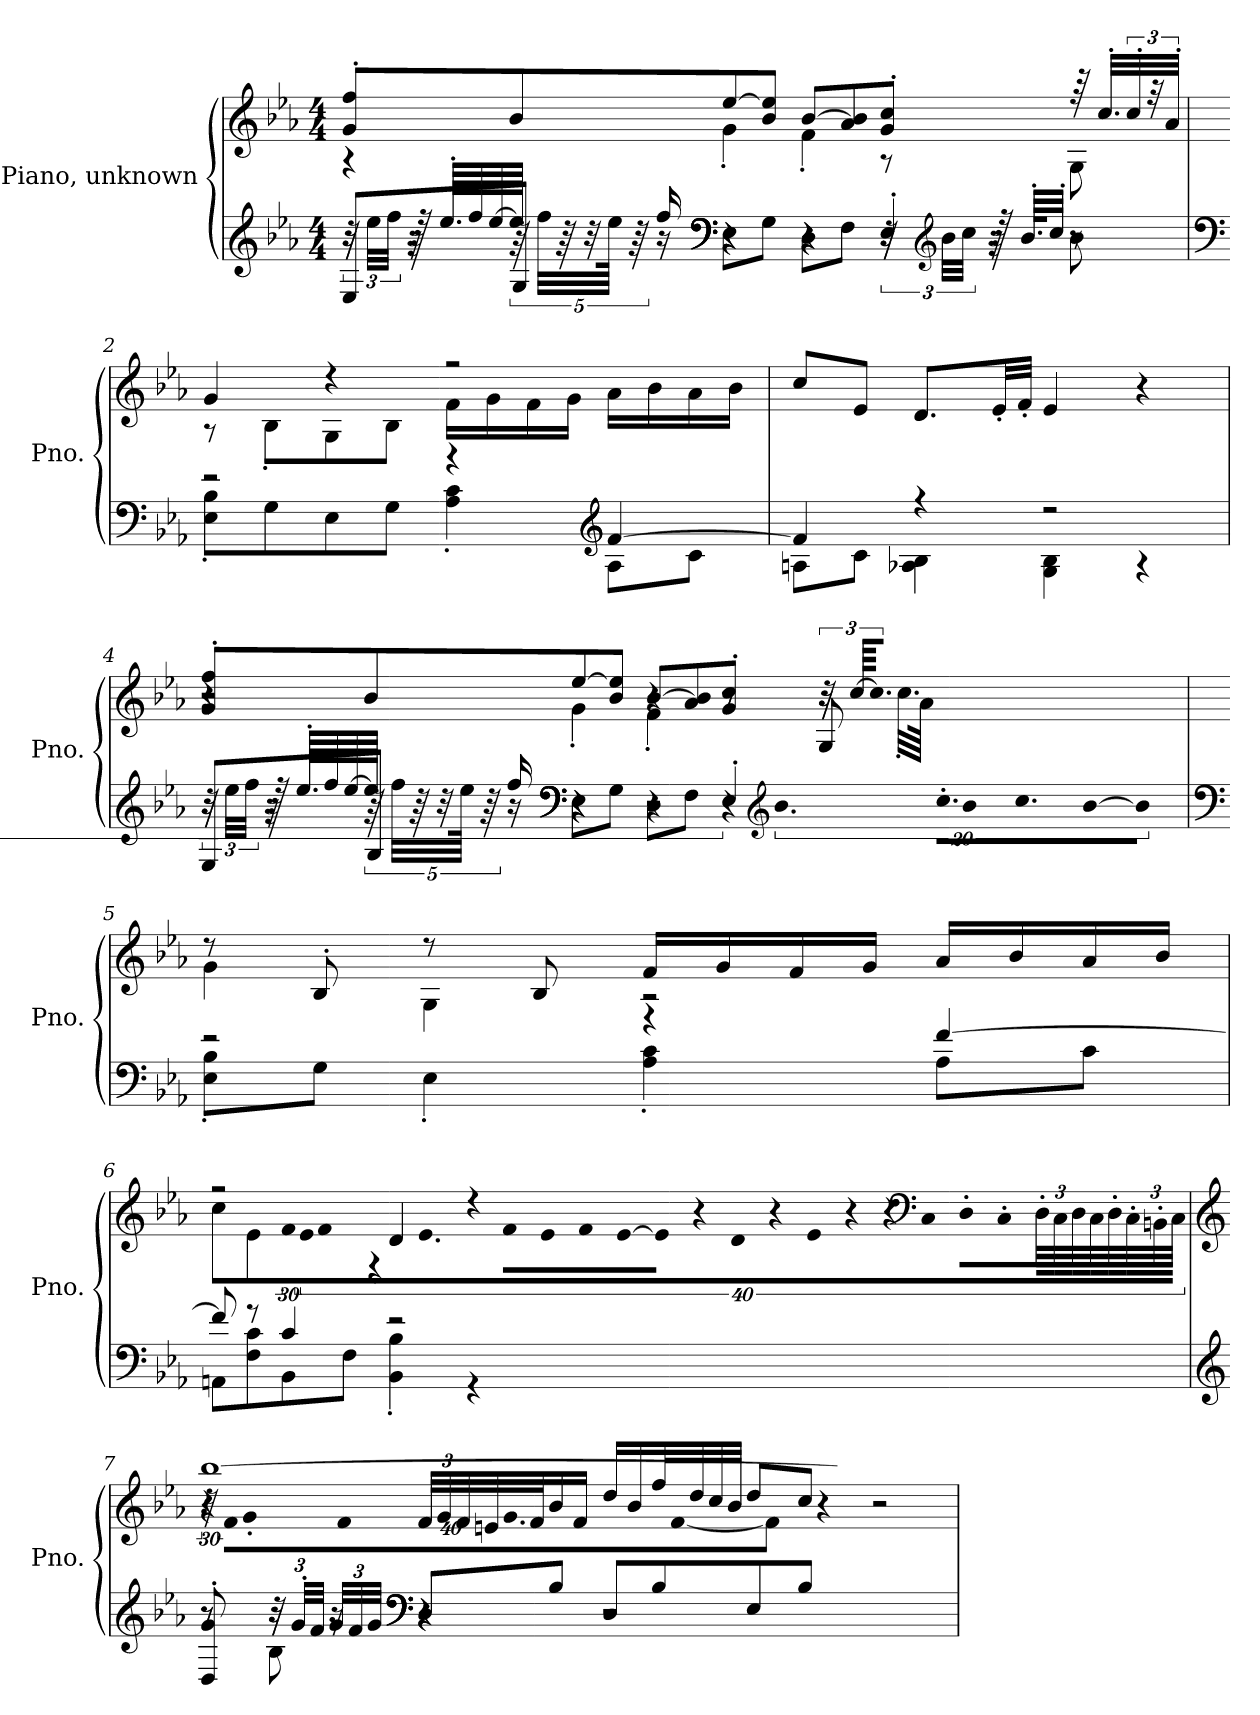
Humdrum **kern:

**kern	**kern
*part1	*part1
*staff2	*staff1
*I"Piano, unknown	*
*I'Pno.	*
*clefG2	*clefG2
*k[b-e-a-]	*k[b-e-a-]
*M4/4	*M4/4
*MM120	*MM120
=1	=1
*^	*^
*	*^	*	*
16r	48r	8E-/L	8g/' 8ff/'L	4r
.	48ee-\LLL	.	.	.
.	48ff\JJJ	.	.	.
128r	16r	.	.	.
64.ee-'/LLLL	.	.	.	.
64ff/	.	.	.	.
[64ee-/	.	.	.	.
64ee-/JJJJ]	80r	8G/J	8b-/	.
.	40ff\LLL	.	.	.
64r	.	.	.	.
32r	.	.	.	.
.	80ee-\JJJk	.	.	.
.	80r	.	.	.
16ff/	16r	.	.	.
*clefF4	*	*	*	*
4r	8E-\L	4r	[8ee-/	4g'\
.	8G\J	.	8b-/ 8ee-/]J	.
4r	8D\L	4r	[8b-/L	4f'\
.	8F\J	.	8a-/ 8b-/]	.
16r	48r	4E-'/	8g/' 8cc/'J	8r
*clefG2	*	*	*	*
.	48b-\LLL	.	.	.
.	48cc\JJJ	.	.	.
128r	16r	.	.	.
64.b-'/KLLL	.	.	.	.
32cc'/JJJ	.	.	.	.
8r	8b-\	.	64r	8G\
.	.	.	32.cc'/LLL	.
.	.	.	48cc'/JJJ	.
.	.	.	48r	.
.	.	.	48a-'/	.
*v	*v	*v	*	*
!!LO:LB:g=z	!!
=2	=2	=2
*clefF4	*	*
*^	*	*
2r	8E-\' 8B-\'L	4g/	8r
.	8G\	.	8B-'\L
.	8E-\	4r	8G\
.	8G\J	.	8B-\J
4r	4A-\' 4c\'	2r	16f\LL
.	.	.	16g\
.	.	.	16f\
.	.	.	16g\JJ
*clefG2	*	*	*
[4f/	8A-\L	.	16a-\LL
.	.	.	16b-\
.	8c\J	.	16a-\
.	.	.	16b-\JJ
*	*	*v	*v
=3	=3	=3
4f/]	8An\L	8cc/L
.	8c\J	8e-/J
4r	4A-X\ 4B-\	8.d/L
.	.	32e-'/LL
.	.	32f'/JJJ
2r	4G\ 4B-\	4e-/
.	4r	4r
!!LO:LB:g=z
=4	=4	=4
*	*^	*^
*	*	*	*	*^
16r	48r	8E-/L	8g/' 8ff/'L	4r	2r
.	48ee-\LLL	.	.	.	.
.	48ff\JJJ	.	.	.	.
128r	16r	.	.	.	.
64.ee-'/LLLL	.	.	.	.	.
64ff/	.	.	.	.	.
[64ee-/	.	.	.	.	.
64ee-/JJJJ]	80r	8G/J	8b-/	.	.
.	40ff\LLL	.	.	.	.
64r	.	.	.	.	.
32r	.	.	.	.	.
.	80ee-\JJJk	.	.	.	.
.	80r	.	.	.	.
16ff/	16r	.	.	.	.
*clefF4	*	*	*	*	*
4r	8E-\L	4r	[8ee-/	4g'\	.
.	8G\J	.	8b-/ 8ee-/]J	.	.
2r	8D\L	4r	[8b-/L	4f'\	4r
.	8F\J	.	8a-/ 8b-/]	.	.
!	!LO:N:vis=64	!	!	!	!
.	960%17r	4E-'/	8g/' 8cc/'J	8r	8r
*clefG2	*	*	*	*	*
!	!LO:N:vis=64.	!	!	!	!
.	640%17b-\	.	.	.	.
.	1920ryy	.	.	.	.
!	!LO:N:vis=64.	!	!	!	!
.	640%17cc'\LLLL	.	.	.	.
!	!LO:N:vis=64	!	!	!	!
.	960%17b-\	.	.	.	.
!	!LO:N:vis=64.	!	!	!	!
.	640%17cc\	.	.	.	.
.	1920ryy	.	.	.	.
!	!LO:N:vis=256	!	!	!	!
.	[1920%17b-\JJJK	.	.	.	.
.	8b-\J]	.	48r	16r	8G/
.	.	.	[96cc/KKLL	.	.
.	.	.	16.cc/JJ]	.	.
.	.	.	.	32.cc'\LLL	.
.	.	.	.	64a-\JJJk	.
*v	*v	*v	*	*	*
*	*v	*v	*v
!!LO:LB:g=z
=5	=5
*clefF4	*
*^	*^
2r	8E-\' 8B-\'L	8r	4g\
.	8G\J	8B-'/	.
.	4E-'\	8r	4G\
.	.	8B-/	.
4r	4A-\' 4c\'	16f/LL	2r
.	.	16g/	.
.	.	16f/	.
.	.	16g/JJ	.
[4f/	8A-\L	16a-/LL	.
.	.	16b-/	.
.	8c\J	16a-/	.
.	.	16b-/JJ	.
!!LO:LB:g=z	!!
=6	=6	=6	=6
8f/]	8AAn\L	2r	8cc\L
8r	8F\ 8c\	.	8e-\
!	!	!	!LO:N:vis=64
4c/	8BB-\	.	960%17f\KLL
!	!	!	!LO:N:vis=32
.	.	.	640%23e-\
!	!	!	!LO:N:vis=64
.	.	.	960%17f\JJJk
!	!	!	!LO:N:vis=128
.	.	.	1920%17r
!	!	!	!LO:N:vis=64.
.	.	.	640%17e-\
.	.	.	1920ryy
!	!	!	!LO:N:vis=64
.	.	.	960%17f\KLLL
.	8F\J	.	32e-\
.	.	.	64f\L
.	.	.	[64e-\
.	.	.	64e-\JJJJ]
.	.	.	128r
.	.	.	128d\
.	.	.	64r
.	.	.	64e-\
2r	4BB-\' 4B-\'	4d/	8r
.	.	.	16r
*	*	*clefF4	*
.	.	.	16C\
.	4r	4r	32D'\LLL
.	.	.	32C'\
*	*	*	*Xbrackettup
.	.	.	48D'\
.	.	.	48C\
.	.	.	48D\
.	.	.	32C\
.	.	.	32D'\
.	.	.	48C'\
.	.	.	48BBn'\
.	.	.	48C\JJJ
*v	*v	*	*
*	*v	*v
!!LO:LB:g=z
=7	=7
*clefG2	*clefG2
*^	*^
*	*^	*	*
*	*	*	*	*brackettup
!	!	!	!	!LO:N:vis=64
*	*	*	*	*^
8r	8r	8D/' 8g/'	[1bb-	960%17r	4r
!	!	!	!	!LO:N:vis=32	!
.	.	.	.	640%23f\LLL	.
!	!	!	!	!LO:N:vis=64	!
.	.	.	.	960%17g'\L	.
!	!	!	!	!LO:N:vis=64	!
.	.	.	.	960%17f\	.
!	!	!	!	!LO:N:vis=64.	!
.	.	.	.	640%17g\	.
.	.	.	.	1920ryy	.
!	!	!	!	!LO:N:vis=256	!
.	.	.	.	[1920%17f\JJJK	.
16r	8B-\	48r	.	8f\J]	.
.	.	48g'/LLL	.	.	.
.	.	48f/JJJ	.	.	.
*Xbrackettup	*	*	*	*	*
48g/LLL	.	16r	.	.	.
48f/	.	.	.	.	.
48g/JJJ	.	.	.	.	.
*clefF4	*	*	*	*	*
*	*	*	*	*	*Xbrackettup
4r	4r	8D/L	.	4r	48f/LLL
.	.	.	.	.	48g/
.	.	.	.	.	48f/
.	.	.	.	.	32en/
.	.	.	.	.	32f/J
.	.	8B-/J	.	.	16b-/
.	.	.	.	.	16f/JJ
2r	2r	8D/L	.	2r	16dd/LL
.	.	.	.	.	16b-/
.	.	8B-/	.	.	32ff/L
.	.	.	.	.	32dd/
.	.	.	.	.	32cc/
.	.	.	.	.	32b-/JJJ
.	.	8E-/	.	.	8dd/L
.	.	8B-/J	.	.	8cc/J
*v	*v	*v	*	*	*
*	*v	*v	*v
=	=
*-	*-
